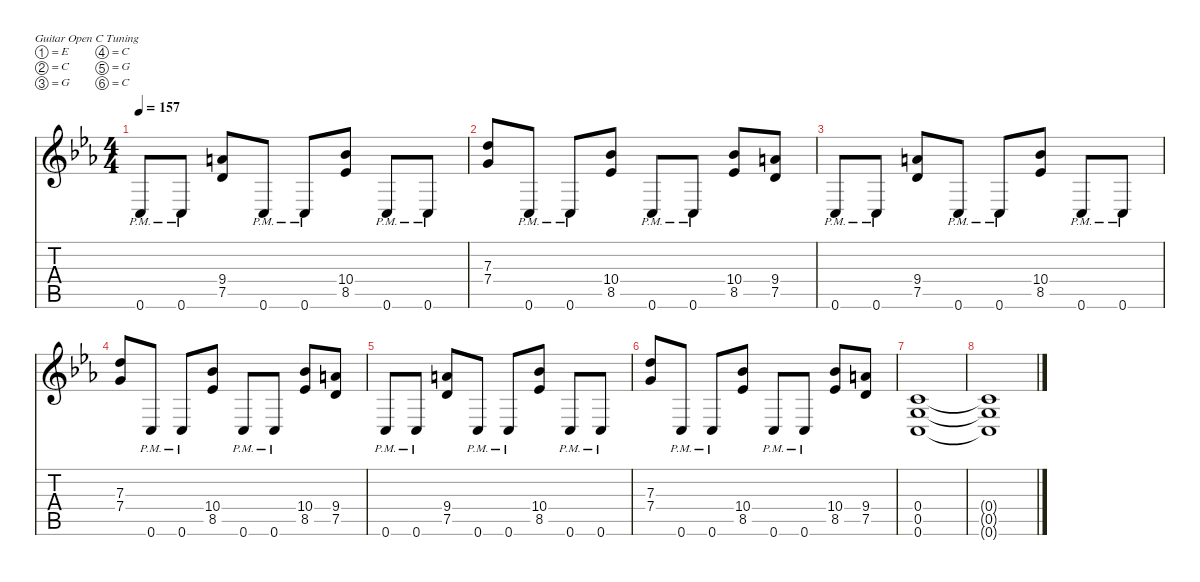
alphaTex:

\defaultSystemsLayout 4
\hideDynamics
\bracketExtendMode nobrackets
\singleTrackTrackNamePolicy hidden
\multiTrackTrackNamePolicy hidden
\firstSystemTrackNameMode fullname
\firstSystemTrackNameOrientation horizontal
\otherSystemsTrackNameOrientation horizontal
\track ("Guitar One" "dist.guit.") {instrument distortionguitar}
\staff {score tabs}
\tuning (E4 C4 G3 C3 G2 C2)
\ts (4 4)
\tempo 157
\clef g2
\ks cminor
0.6{pm acc forcenatural}.8{dy f beam Up} 0.6{pm acc forcenatural}.8{beam Up} (9.4{acc forcenatural} 7.5{acc forcenatural}).8{beam Up} 0.6{pm acc forcenatural}.8{beam Up} 0.6{pm acc forcenatural}.8{beam Up} (10.4{acc b} 8.5{acc b}).8{beam Up} 0.6{pm acc forcenatural}.8{beam Up} 0.6{pm acc forcenatural}.8{beam Up} |
(7.3{acc forcenatural} 7.4{acc forcenatural}).8{beam Up} 0.6{pm acc forcenatural}.8{beam Up} 0.6{pm acc forcenatural}.8{beam Up} (10.4{acc b} 8.5{acc b}).8{beam Up} 0.6{pm acc forcenatural}.8{beam Up} 0.6{pm acc forcenatural}.8{beam Up} (10.4{acc b} 8.5{acc b}).8{beam Up} (9.4{acc forcenatural} 7.5{acc forcenatural}).8{beam Up} |
0.6{pm acc forcenatural}.8{beam Up} 0.6{pm acc forcenatural}.8{beam Up} (9.4{acc forcenatural} 7.5{acc forcenatural}).8{beam Up} 0.6{pm acc forcenatural}.8{beam Up} 0.6{pm acc forcenatural}.8{beam Up} (10.4{acc b} 8.5{acc b}).8{beam Up} 0.6{pm acc forcenatural}.8{beam Up} 0.6{pm acc forcenatural}.8{beam Up} |
(7.3{acc forcenatural} 7.4{acc forcenatural}).8{beam Up} 0.6{pm acc forcenatural}.8{beam Up} 0.6{pm acc forcenatural}.8{beam Up} (10.4{acc b} 8.5{acc b}).8{beam Up} 0.6{pm acc forcenatural}.8{beam Up} 0.6{pm acc forcenatural}.8{beam Up} (10.4{acc b} 8.5{acc b}).8{beam Up} (9.4{acc forcenatural} 7.5{acc forcenatural}).8{beam Up} |
0.6{pm acc forcenatural}.8{beam Up} 0.6{pm acc forcenatural}.8{beam Up} (9.4{acc forcenatural} 7.5{acc forcenatural}).8{beam Up} 0.6{pm acc forcenatural}.8{beam Up} 0.6{pm acc forcenatural}.8{beam Up} (10.4{acc b} 8.5{acc b}).8{beam Up} 0.6{pm acc forcenatural}.8{beam Up} 0.6{pm acc forcenatural}.8{beam Up} |
(7.3{acc forcenatural} 7.4{acc forcenatural}).8{beam Up} 0.6{pm acc forcenatural}.8{beam Up} 0.6{pm acc forcenatural}.8{beam Up} (10.4{acc b} 8.5{acc b}).8{beam Up} 0.6{pm acc forcenatural}.8{beam Up} 0.6{pm acc forcenatural}.8{beam Up} (10.4{acc b} 8.5{acc b}).8{beam Up} (9.4{acc forcenatural} 7.5{acc forcenatural}).8{beam Up} |
(0.4{acc forcenatural} 0.5{acc forcenatural} 0.6{acc forcenatural}).1{beam Up} |
(0.4{t acc forcenatural} 0.5{t acc forcenatural} 0.6{t acc forcenatural}).1{beam Up}
